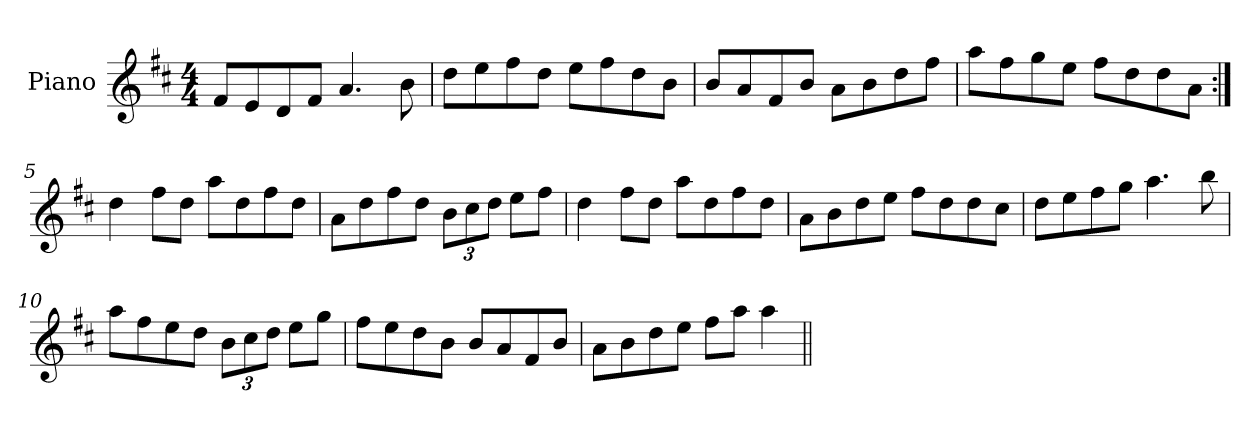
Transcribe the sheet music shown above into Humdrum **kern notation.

**kern
*part1
*staff1
*I"Piano
*I'Pno
*clefG2
*k[f#c#]
*D:
*M4/4
=1
8f#/L
8e/
8d/
8f#/J
4.a/
8b\
=2
8dd\L
8ee\
8ff#\
8dd\J
8ee\L
8ff#\
8dd\
8b\J
=3
8b/L
8a/
8f#/
8b/J
8a\L
8b\
8dd\
8ff#\J
=4
8aa\L
8ff#\
8gg\
8ee\J
8ff#\L
8dd\
8dd\
8a\J
=5:|!
4dd\
8ff#\L
8dd\J
8aa\L
8dd\
8ff#\
8dd\J
=6
8a\L
8dd\
8ff#\
8dd\J
12b\L
12cc#\
12dd\J
8ee\L
8ff#\J
=7
4dd\
8ff#\L
8dd\J
8aa\L
8dd\
8ff#\
8dd\J
=8
8a\L
8b\
8dd\
8ee\J
8ff#\L
8dd\
8dd\
8cc#\J
=9
8dd\L
8ee\
8ff#\
8gg\J
4.aa\
8bb\
=10
8aa\L
8ff#\
8ee\
8dd\J
12b\L
12cc#\
12dd\J
8ee\L
8gg\J
=11
8ff#\L
8ee\
8dd\
8b\J
8b/L
8a/
8f#/
8b/J
=12
8a\L
8b\
8dd\
8ee\J
8ff#\L
8aa\J
4aa\
=||
*-
